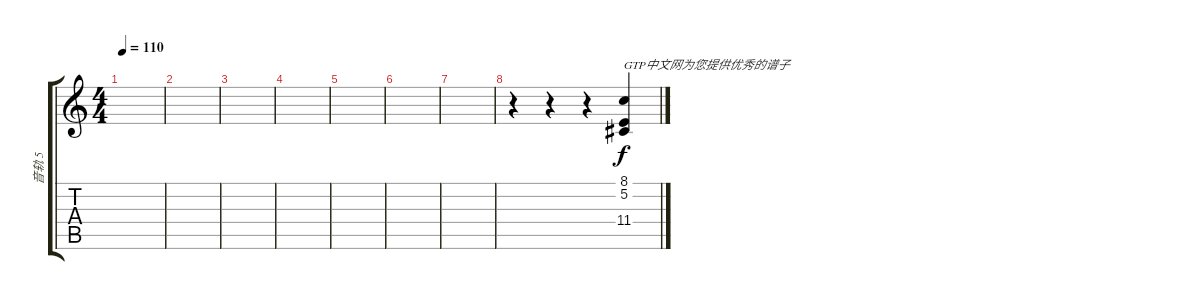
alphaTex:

\track ("音轨 5" "音轨 5") {instrument whistle}
\staff {score tabs}
\tuning (E4 B3 G3 D3 A2 E2) {hide}
\ts (4 4)
\tempo 110
\clef g2
\ks c
|
|
|
|
|
|
|
r.4 r.4 r.4 (8.1 5.2 11.4).4{txt "GTP中文网为您提供优秀的谱子" dy f}
